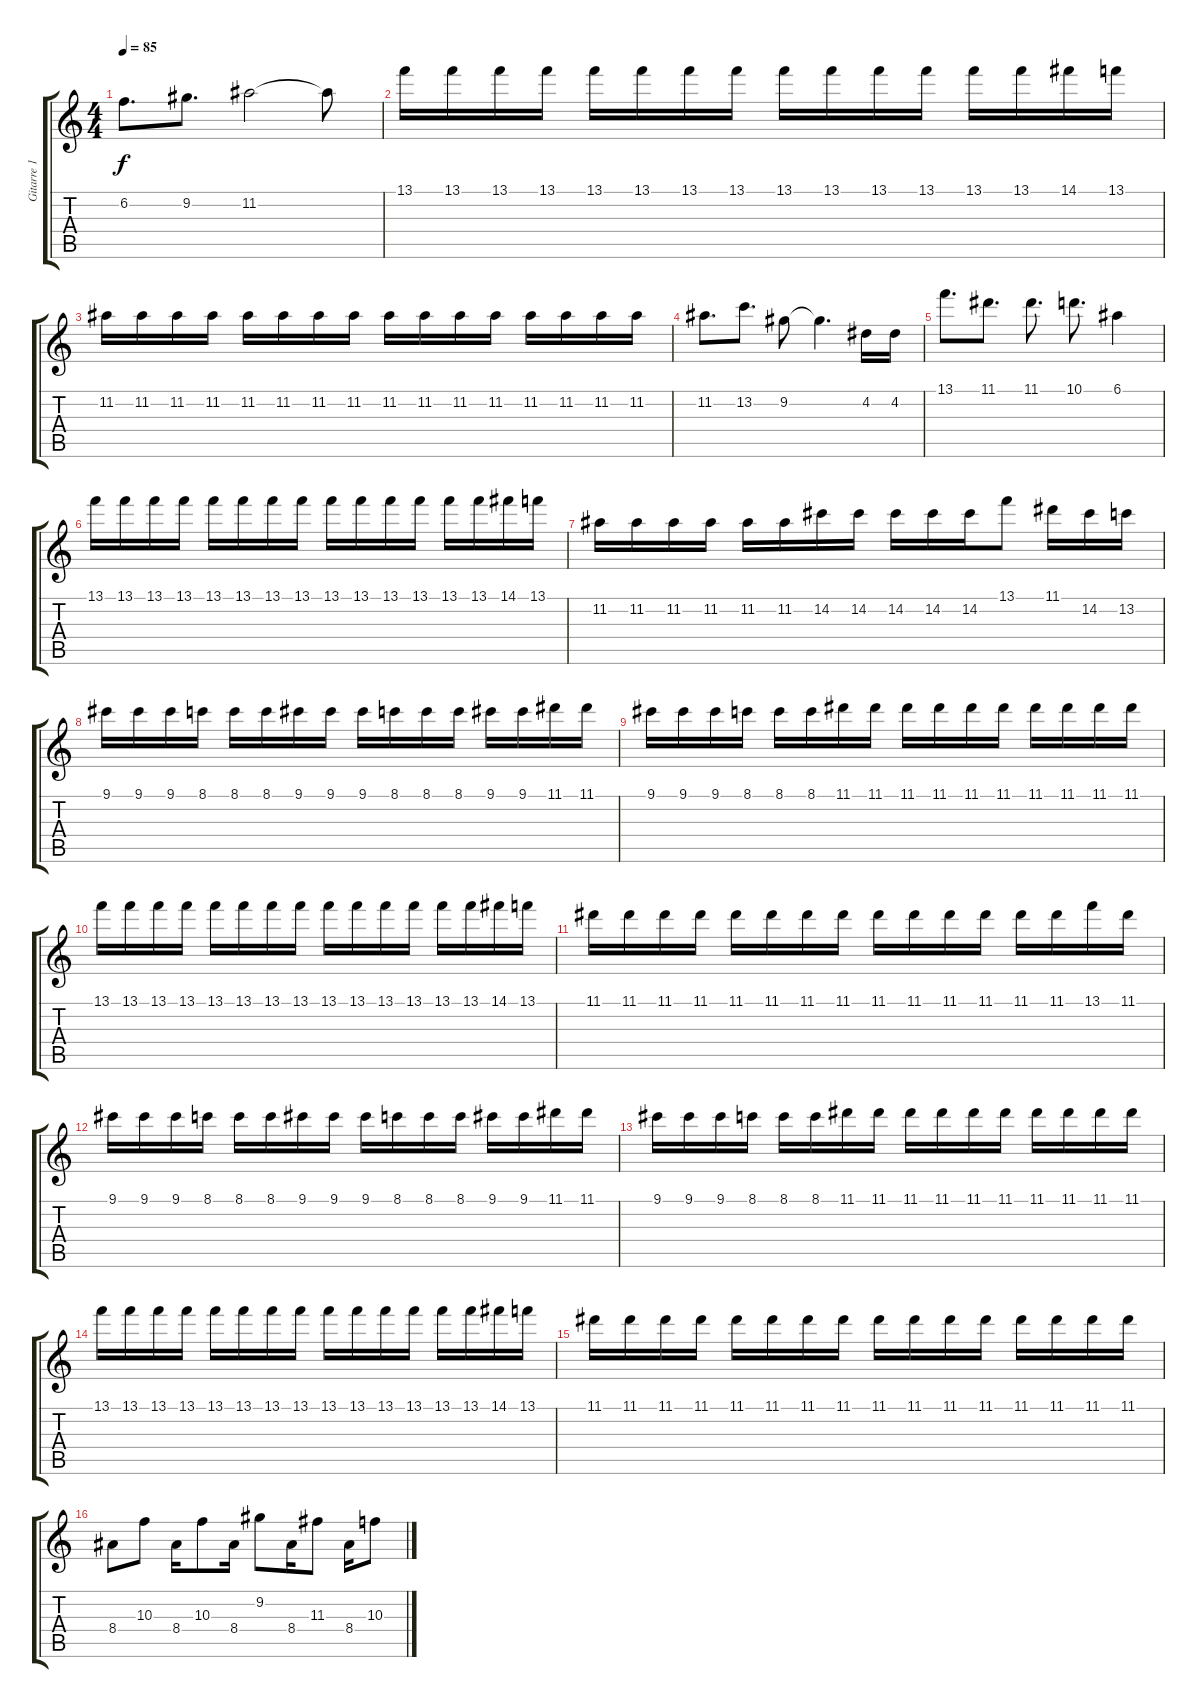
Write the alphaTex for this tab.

\track ("Gitarre 1" "Gitarre 1") {instrument electricguitarjazz}
\staff {score tabs}
\tuning (E4 B3 G3 D3 A2 E2) {hide}
\ts (4 4)
\tempo 85
\clef g2
\ks c
6.2.8{d dy f} 9.2.8{d} 11.2.2 11.2{t}.8 |
13.1.16 13.1.16 13.1.16 13.1.16 13.1.16 13.1.16 13.1.16 13.1.16 13.1.16 13.1.16 13.1.16 13.1.16 13.1.16 13.1.16 14.1.16 13.1.16 |
11.2.16 11.2.16 11.2.16 11.2.16 11.2.16 11.2.16 11.2.16 11.2.16 11.2.16 11.2.16 11.2.16 11.2.16 11.2.16 11.2.16 11.2.16 11.2.16 |
11.2.8{d} 13.2.8{d} 9.2.8 9.2{t}.4{d} 4.2.16 4.2.16 |
13.1.8{d} 11.1.8{d} 11.1.8{d} 10.1.8{d} 6.1.4 |
13.1.16 13.1.16 13.1.16 13.1.16 13.1.16 13.1.16 13.1.16 13.1.16 13.1.16 13.1.16 13.1.16 13.1.16 13.1.16 13.1.16 14.1.16 13.1.16 |
11.2.16 11.2.16 11.2.16 11.2.16 11.2.16 11.2.16 14.2.16 14.2.16 14.2.16 14.2.16 14.2.16 13.1.8 11.1.16 14.2.16 13.2.16 |
9.1.16 9.1.16 9.1.16 8.1.16 8.1.16 8.1.16 9.1.16 9.1.16 9.1.16 8.1.16 8.1.16 8.1.16 9.1.16 9.1.16 11.1.16 11.1.16 |
9.1.16 9.1.16 9.1.16 8.1.16 8.1.16 8.1.16 11.1.16 11.1.16 11.1.16 11.1.16 11.1.16 11.1.16 11.1.16 11.1.16 11.1.16 11.1.16 |
13.1.16 13.1.16 13.1.16 13.1.16 13.1.16 13.1.16 13.1.16 13.1.16 13.1.16 13.1.16 13.1.16 13.1.16 13.1.16 13.1.16 14.1.16 13.1.16 |
11.1.16 11.1.16 11.1.16 11.1.16 11.1.16 11.1.16 11.1.16 11.1.16 11.1.16 11.1.16 11.1.16 11.1.16 11.1.16 11.1.16 13.1.16 11.1.16 |
9.1.16 9.1.16 9.1.16 8.1.16 8.1.16 8.1.16 9.1.16 9.1.16 9.1.16 8.1.16 8.1.16 8.1.16 9.1.16 9.1.16 11.1.16 11.1.16 |
9.1.16 9.1.16 9.1.16 8.1.16 8.1.16 8.1.16 11.1.16 11.1.16 11.1.16 11.1.16 11.1.16 11.1.16 11.1.16 11.1.16 11.1.16 11.1.16 |
13.1.16 13.1.16 13.1.16 13.1.16 13.1.16 13.1.16 13.1.16 13.1.16 13.1.16 13.1.16 13.1.16 13.1.16 13.1.16 13.1.16 14.1.16 13.1.16 |
11.1.16 11.1.16 11.1.16 11.1.16 11.1.16 11.1.16 11.1.16 11.1.16 11.1.16 11.1.16 11.1.16 11.1.16 11.1.16 11.1.16 11.1.16 11.1.16 |
8.4.8 10.3.8 8.4.16 10.3.8 8.4.16 9.2.8 8.4.16 11.3.8 8.4.16 10.3.8
